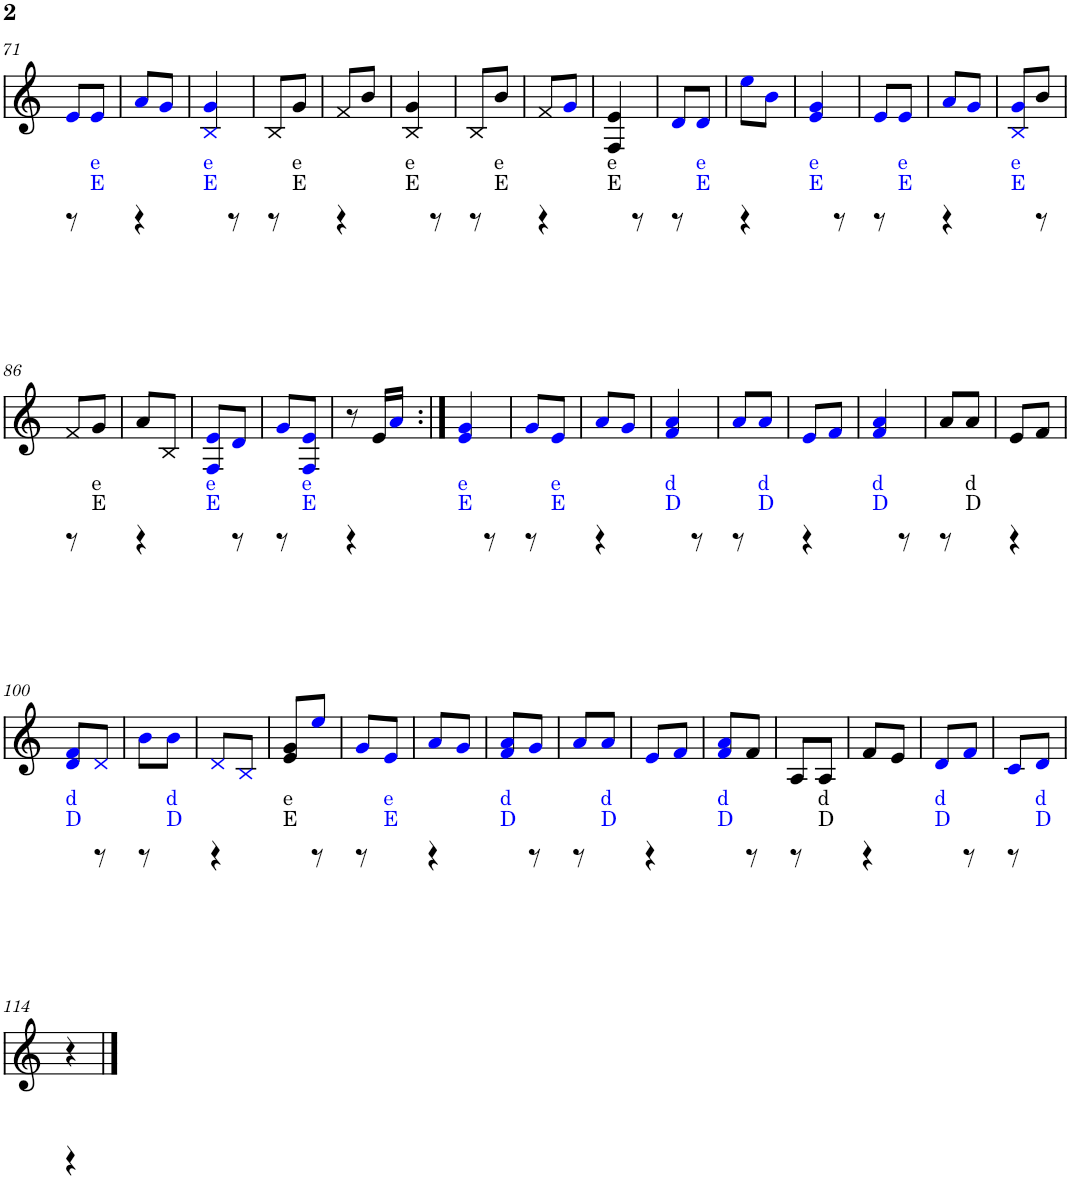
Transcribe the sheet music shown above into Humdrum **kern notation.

**kern	**kern	**kern
*part3	*part2	*part1
*staff3	*staff2	*staff1
*I"Akkordeon	*I"Akkordeon	*I"Akkordeon
!!LO:PB:g=z
*clefG2	*clefF4	*clefG2
*k[]	*k[]	*k[]
*M2/8	*M2/8	*M2/8
=71	=71	=71
8r	8r	8ei/L
!LO:TX:a:color=#0000FF:t=E	!	!
!LO:TX:a:color=#0000FF:t=e	!	!
8ryy	8CC' 8C'	8ei/J
=72	=72	=72
4r	4r	8ai/L
.	.	8gi/J
=73	=73	=73
!LO:TX:a:color=#0000FF:t=E	!	!
!LO:TX:a:color=#0000FF:t=e	!	!
8ryy	8CC' 8C'	4Bi/ 4gi/
8r	8r	.
=74	=74	=74
8r	8r	8B/L
!LO:TX:a:t=E	!	!
!LO:TX:a:t=e	!	!
8ryy	8BBB' 8BB'	8g/J
=75	=75	=75
4r	4r	8f/L
.	.	8b/J
=76	=76	=76
!LO:TX:a:t=E	!	!
!LO:TX:a:t=e	!	!
8ryy	8BBB' 8BB'	4B/ 4g/
8r	8r	.
=77	=77	=77
8r	8r	8B/L
!LO:TX:a:t=E	!	!
!LO:TX:a:t=e	!	!
8ryy	8BBB' 8BB'	8b/J
=78	=78	=78
4r	4r	8f/L
.	.	8gi/J
=79	=79	=79
!LO:TX:a:t=E	!	!
!LO:TX:a:t=e	!	!
8ryy	8BBB' 8BB'	4F/ 4e/
8r	8r	.
=80	=80	=80
8r	8r	8di/L
!LO:TX:a:color=#0000FF:t=E	!	!
!LO:TX:a:color=#0000FF:t=e	!	!
8ryy	8CC' 8C'	8di/J
=81	=81	=81
4r	4r	8eei\L
.	.	8bi\J
=82	=82	=82
!LO:TX:a:color=#0000FF:t=E	!	!
!LO:TX:a:color=#0000FF:t=e	!	!
8ryy	8CC' 8C'	4ei/ 4gi/
8r	8r	.
=83	=83	=83
8r	8r	8ei/L
!LO:TX:a:color=#0000FF:t=E	!	!
!LO:TX:a:color=#0000FF:t=e	!	!
8ryy	8CC' 8C'	8ei/J
=84	=84	=84
4r	4r	8ai/L
.	.	8gi/J
=85	=85	=85
!LO:TX:a:color=#0000FF:t=E	!	!
!LO:TX:a:color=#0000FF:t=e	!	!
8ryy	8CC' 8C'	8Bi/ 8gi/L
8r	8r	8b/J
!!LO:LB:g=z
=86	=86	=86
8r	8r	8f/L
!LO:TX:a:t=E	!	!
!LO:TX:a:t=e	!	!
8ryy	8BBB' 8BB'	8g/J
=87	=87	=87
4r	4r	8a/L
.	.	8B/J
=88	=88	=88
!LO:TX:a:color=#0000FF:t=E	!	!
!LO:TX:a:color=#0000FF:t=e	!	!
8ryy	8CC' 8C'	8Fi/ 8ei/L
8r	8r	8di/J
=89	=89	=89
8r	8r	8gi/L
!LO:TX:a:color=#0000FF:t=E	!	!
!LO:TX:a:color=#0000FF:t=e	!	!
8ryy	8CC' 8C'	8Fi/ 8ei/J
=90	=90	=90
4r	4r	8r
.	.	16e/LL
.	.	16ai/JJ
=91:|!	=91:|!	=91:|!
!LO:TX:a:color=#0000FF:t=E	!	!
!LO:TX:a:color=#0000FF:t=e	!	!
8ryy	8CC' 8C'	4ei/ 4gi/
8r	8r	.
=92	=92	=92
8r	8r	8gi/L
!LO:TX:a:color=#0000FF:t=E	!	!
!LO:TX:a:color=#0000FF:t=e	!	!
8ryy	8CC' 8C'	8ei/J
=93	=93	=93
4r	4r	8ai/L
.	.	8gi/J
=94	=94	=94
!LO:TX:a:color=#0000FF:t=D	!	!
!LO:TX:a:color=#0000FF:t=d	!	!
8ryy	8GG' 8G'	4fi/ 4ai/
8r	8r	.
=95	=95	=95
8r	8r	8ai/L
!LO:TX:a:color=#0000FF:t=D	!	!
!LO:TX:a:color=#0000FF:t=d	!	!
8ryy	8GG' 8G'	8ai/J
=96	=96	=96
4r	4r	8ei/L
.	.	8fi/J
=97	=97	=97
!LO:TX:a:color=#0000FF:t=D	!	!
!LO:TX:a:color=#0000FF:t=d	!	!
8ryy	8GG' 8G'	4fi/ 4ai/
8r	8r	.
=98	=98	=98
8r	8r	8a/L
!LO:TX:a:t=D	!	!
!LO:TX:a:t=d	!	!
8ryy	8FF#' 8F#'	8a/J
=99	=99	=99
4r	4r	8e/L
.	.	8f/J
!!LO:LB:g=z
=100	=100	=100
!LO:TX:a:color=#0000FF:t=D	!	!
!LO:TX:a:color=#0000FF:t=d	!	!
8ryy	8GG' 8G'	8di/ 8fi/L
8r	8r	8di/J
=101	=101	=101
8r	8r	8bi\L
!LO:TX:a:color=#0000FF:t=D	!	!
!LO:TX:a:color=#0000FF:t=d	!	!
8ryy	8GG' 8G'	8bi\J
=102	=102	=102
4r	4r	8di/L
.	.	8Bi/J
=103	=103	=103
!LO:TX:a:t=E	!	!
!LO:TX:a:t=e	!	!
8ryy	8BBB' 8BB'	8e/ 8g/L
8r	8r	8eei/J
=104	=104	=104
8r	8r	8gi/L
!LO:TX:a:color=#0000FF:t=E	!	!
!LO:TX:a:color=#0000FF:t=e	!	!
8ryy	8CC' 8C'	8ei/J
=105	=105	=105
4r	4r	8ai/L
.	.	8gi/J
=106	=106	=106
!LO:TX:a:color=#0000FF:t=D	!	!
!LO:TX:a:color=#0000FF:t=d	!	!
8ryy	8GG' 8G'	8fi/ 8ai/L
8r	8r	8gi/J
=107	=107	=107
8r	8r	8ai/L
!LO:TX:a:color=#0000FF:t=D	!	!
!LO:TX:a:color=#0000FF:t=d	!	!
8ryy	8GG' 8G'	8ai/J
=108	=108	=108
4r	4r	8ei/L
.	.	8fi/J
=109	=109	=109
!LO:TX:a:color=#0000FF:t=D	!	!
!LO:TX:a:color=#0000FF:t=d	!	!
8ryy	8GG' 8G'	8fi/ 8ai/L
8r	8r	8f/J
=110	=110	=110
8r	8r	8A/L
!LO:TX:a:t=D	!	!
!LO:TX:a:t=d	!	!
8ryy	8FF#' 8F#'	8A/J
=111	=111	=111
4r	4r	8f/L
.	.	8e/J
=112	=112	=112
!LO:TX:a:color=#0000FF:t=D	!	!
!LO:TX:a:color=#0000FF:t=d	!	!
8ryy	8GG' 8G'	8di/L
8r	8r	8fi/J
=113	=113	=113
8r	8r	8ci/L
!LO:TX:a:color=#0000FF:t=D	!	!
!LO:TX:a:color=#0000FF:t=d	!	!
8ryy	8GG' 8G'	8di/J
!!LO:LB:g=z
=114	=114	=114
4r	4r	4r
==	==	==
*-	*-	*-
